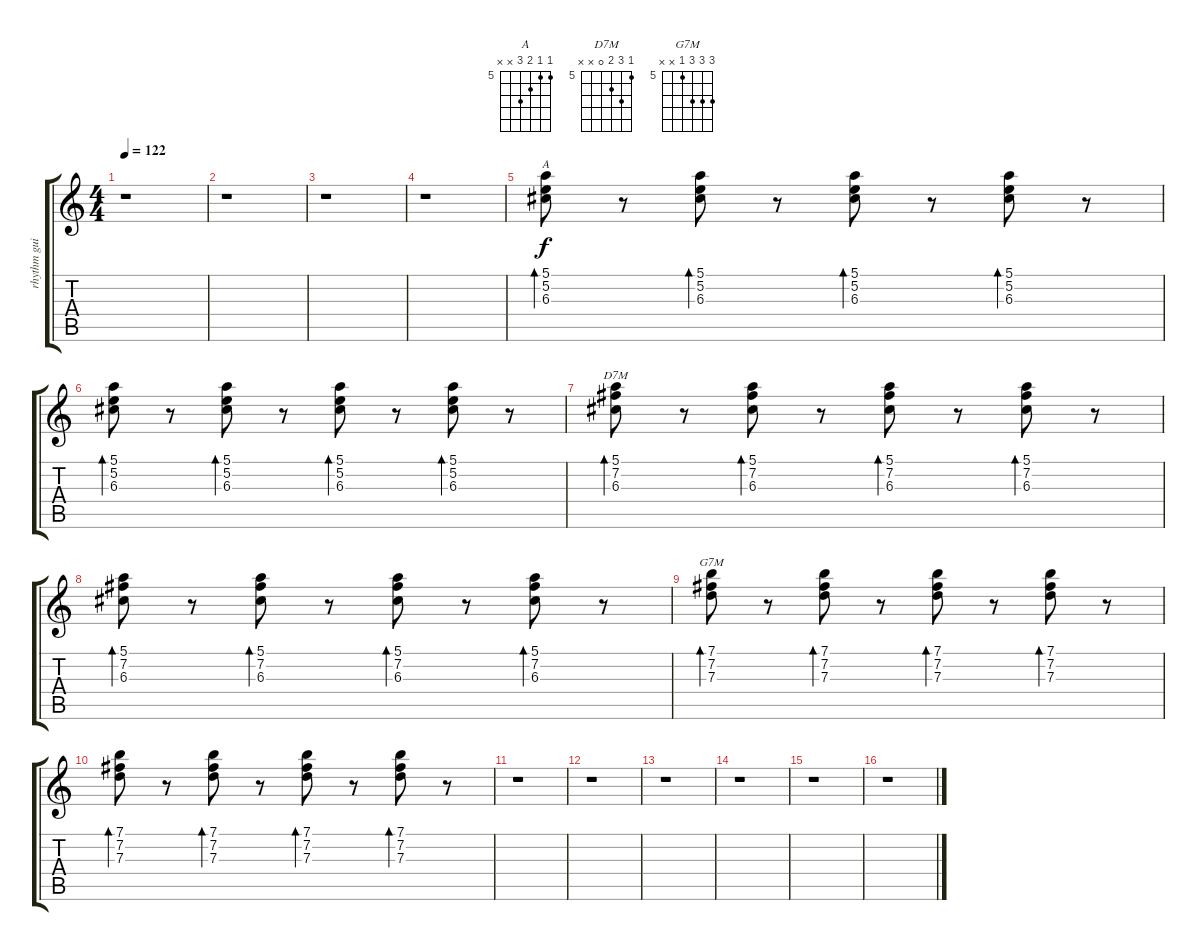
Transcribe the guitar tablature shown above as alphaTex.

\track ("rhythm guitar" "rhythm gui") {instrument overdrivenguitar}
\staff {score tabs}
\tuning (E4 B3 G3 D3 A2 E2) {hide}
\chord ("A" 5 5 6 7 x x) {firstfret 5}
\chord ("D7M" 5 7 6 0 x x) {firstfret 5}
\chord ("G7M" 7 7 7 5 x x) {firstfret 5}
\ts (4 4)
\tempo 122
\clef g2
\ks c
r.1{dy f} |
r.1 |
r.1 |
r.1 |
(5.1 5.2 6.3).8{bd 30 ch "A"} r.8 (5.1 5.2 6.3).8{bd 30} r.8 (5.1 5.2 6.3).8{bd 30} r.8 (5.1 5.2 6.3).8{bd 30} r.8 |
(5.1 5.2 6.3).8{bd 30} r.8 (5.1 5.2 6.3).8{bd 30} r.8 (5.1 5.2 6.3).8{bd 30} r.8 (5.1 5.2 6.3).8{bd 30} r.8 |
(5.1 7.2 6.3).8{bd 30 ch "D7M"} r.8 (5.1 7.2 6.3).8{bd 30} r.8 (5.1 7.2 6.3).8{bd 30} r.8 (5.1 7.2 6.3).8{bd 30} r.8 |
(5.1 7.2 6.3).8{bd 30} r.8 (5.1 7.2 6.3).8{bd 30} r.8 (5.1 7.2 6.3).8{bd 30} r.8 (5.1 7.2 6.3).8{bd 30} r.8 |
(7.1 7.2 7.3).8{bd 30 ch "G7M"} r.8 (7.1 7.2 7.3).8{bd 30} r.8 (7.1 7.2 7.3).8{bd 30} r.8 (7.1 7.2 7.3).8{bd 30} r.8 |
(7.1 7.2 7.3).8{bd 30} r.8 (7.1 7.2 7.3).8{bd 30} r.8 (7.1 7.2 7.3).8{bd 30} r.8 (7.1 7.2 7.3).8{bd 30} r.8 |
r.1 |
r.1 |
r.1 |
r.1 |
r.1 |
r.1
